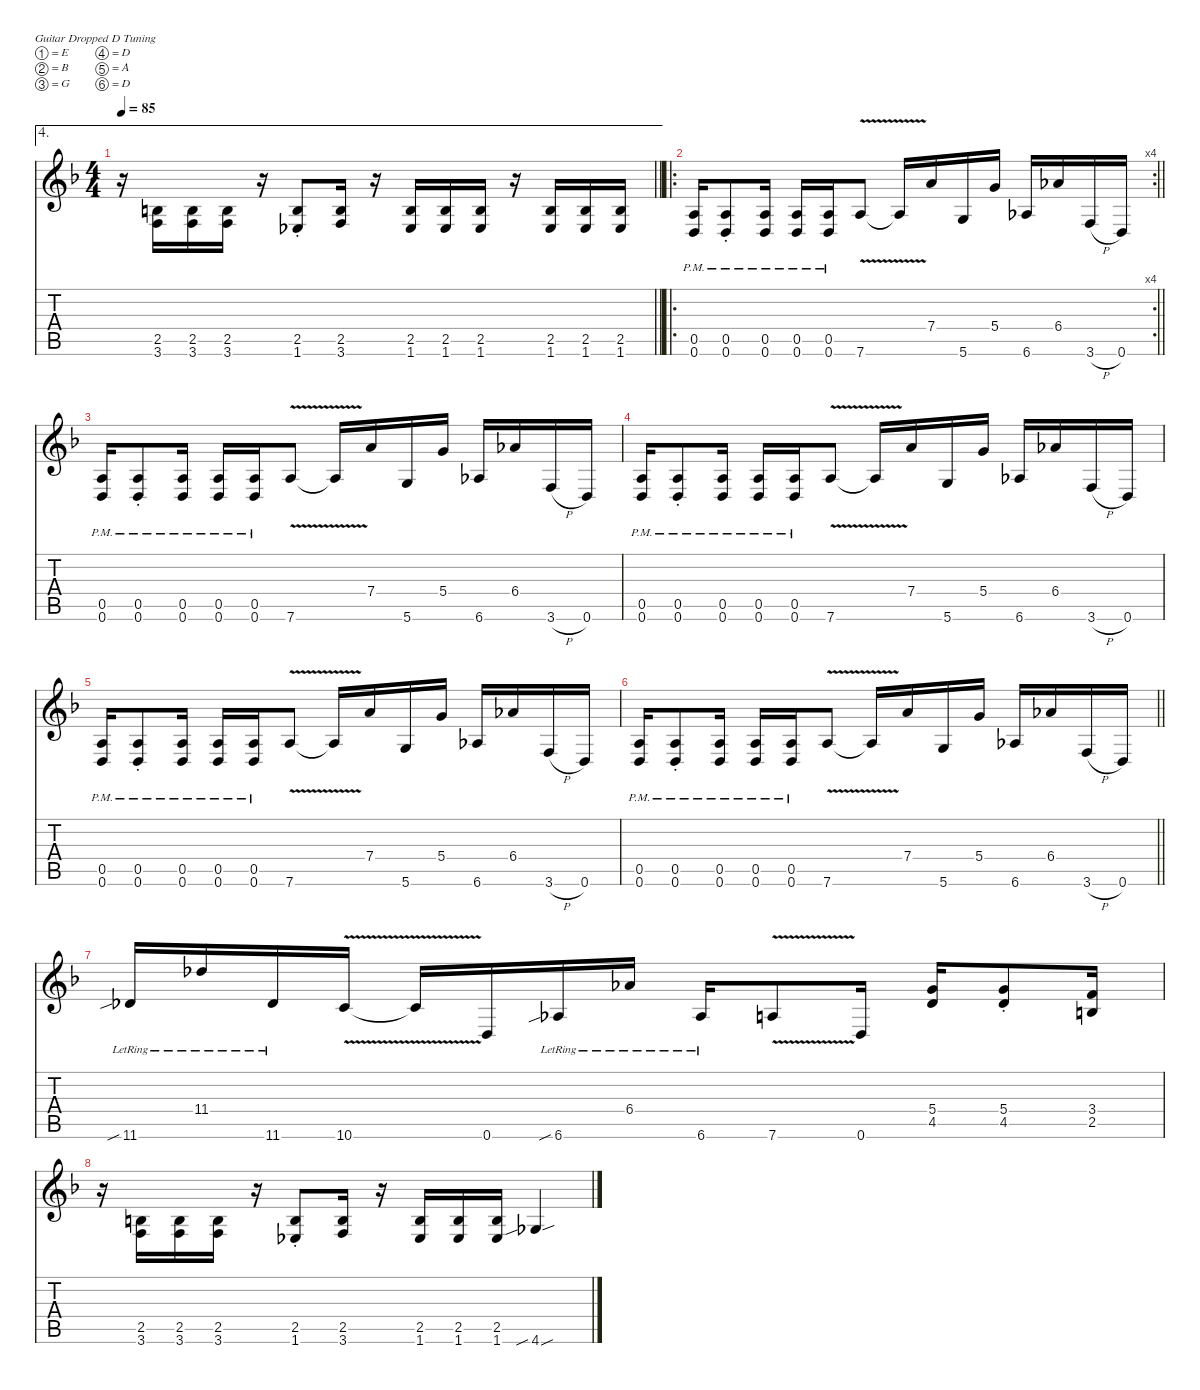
\defaultSystemsLayout 4
\hideDynamics
\bracketExtendMode nobrackets
\singleTrackTrackNamePolicy hidden
\multiTrackTrackNamePolicy hidden
\firstSystemTrackNameMode fullname
\firstSystemTrackNameOrientation horizontal
\otherSystemsTrackNameOrientation horizontal
\track ("Distorted Guitar 2" "dist.guit.") {instrument distortionguitar}
\staff {score tabs}
\tuning (E4 B3 G3 D3 A2 D2)
\ae 4
\ts (4 4)
\tempo 85
\clef g2
\barLineRight lightlight
\ks f
r.16{dy f beam Down} (2.5{acc forcenatural} 3.6{acc forcenatural}).16{beam Up} (2.5{acc forcenatural} 3.6{acc forcenatural}).16{beam Up} (2.5{acc forcenatural} 3.6{acc forcenatural}).16{beam Up} r.16{beam Up} (2.5{st acc forcenatural} 1.6{st acc b}).8{beam Up} (2.5{acc forcenatural} 3.6{acc forcenatural}).16{beam Up} r.16{beam Up} (2.5{acc forcenatural} 1.6{acc b}).16{beam Up} (2.5{acc forcenatural} 1.6{acc b}).16{beam Up} (2.5{acc forcenatural} 1.6{acc b}).16{beam Up} r.16{beam Up} (2.5{acc forcenatural} 1.6{acc b}).16{beam Up} (2.5{acc forcenatural} 1.6{acc b}).16{beam Up} (2.5{acc forcenatural} 1.6{acc b}).16{beam Up} |
\ro
\rc 4
\barLineRight lightlight
(0.5{pm acc forcenatural} 0.6{pm acc forcenatural}).16{beam Up} (0.5{pm st acc forcenatural} 0.6{pm st acc forcenatural}).8{beam Up} (0.5{pm acc forcenatural} 0.6{pm acc forcenatural}).16{beam Up} (0.5{pm acc forcenatural} 0.6{pm acc forcenatural}).16{beam Up} (0.5{pm acc forcenatural} 0.6{pm acc forcenatural}).16{beam Up} 7.6{v acc forcenatural}.8{beam Up} 7.6{v t acc forcenatural}.16{beam Up} 7.4{acc forcenatural}.16{beam Up} 5.6{acc forcenatural}.16{beam Up} 5.4{acc forcenatural}.16{beam Up} 6.6{acc b}.16{beam Up} 6.4{acc b}.16{beam Up} 3.6{h acc forcenatural}.16{beam Up} 0.6{acc forcenatural}.16{beam Up} |
(0.5{pm acc forcenatural} 0.6{pm acc forcenatural}).16{beam Up} (0.5{pm st acc forcenatural} 0.6{pm st acc forcenatural}).8{beam Up} (0.5{pm acc forcenatural} 0.6{pm acc forcenatural}).16{beam Up} (0.5{pm acc forcenatural} 0.6{pm acc forcenatural}).16{beam Up} (0.5{pm acc forcenatural} 0.6{pm acc forcenatural}).16{beam Up} 7.6{v acc forcenatural}.8{beam Up} 7.6{v t acc forcenatural}.16{beam Up} 7.4{acc forcenatural}.16{beam Up} 5.6{acc forcenatural}.16{beam Up} 5.4{acc forcenatural}.16{beam Up} 6.6{acc b}.16{beam Up} 6.4{acc b}.16{beam Up} 3.6{h acc forcenatural}.16{beam Up} 0.6{acc forcenatural}.16{beam Up} |
(0.5{pm acc forcenatural} 0.6{pm acc forcenatural}).16{dy fff beam Up} (0.5{pm st acc forcenatural} 0.6{pm st acc forcenatural}).8{beam Up} (0.5{pm acc forcenatural} 0.6{pm acc forcenatural}).16{beam Up} (0.5{pm acc forcenatural} 0.6{pm acc forcenatural}).16{beam Up} (0.5{pm acc forcenatural} 0.6{pm acc forcenatural}).16{beam Up} 7.6{v acc forcenatural}.8{beam Up} 7.6{v t acc forcenatural}.16{beam Up} 7.4{acc forcenatural}.16{beam Up} 5.6{acc forcenatural}.16{beam Up} 5.4{acc forcenatural}.16{beam Up} 6.6{acc b}.16{beam Up} 6.4{acc b}.16{beam Up} 3.6{h acc forcenatural}.16{beam Up} 0.6{acc forcenatural}.16{beam Up} |
(0.5{pm acc forcenatural} 0.6{pm acc forcenatural}).16{beam Up} (0.5{pm st acc forcenatural} 0.6{pm st acc forcenatural}).8{beam Up} (0.5{pm acc forcenatural} 0.6{pm acc forcenatural}).16{beam Up} (0.5{pm acc forcenatural} 0.6{pm acc forcenatural}).16{beam Up} (0.5{pm acc forcenatural} 0.6{pm acc forcenatural}).16{beam Up} 7.6{v acc forcenatural}.8{beam Up} 7.6{v t acc forcenatural}.16{beam Up} 7.4{acc forcenatural}.16{beam Up} 5.6{acc forcenatural}.16{beam Up} 5.4{acc forcenatural}.16{beam Up} 6.6{acc b}.16{beam Up} 6.4{acc b}.16{beam Up} 3.6{h acc forcenatural}.16{beam Up} 0.6{acc forcenatural}.16{beam Up} |
\barLineRight lightlight
(0.5{pm acc forcenatural} 0.6{pm acc forcenatural}).16{beam Up} (0.5{pm st acc forcenatural} 0.6{pm st acc forcenatural}).8{beam Up} (0.5{pm acc forcenatural} 0.6{pm acc forcenatural}).16{beam Up} (0.5{pm acc forcenatural} 0.6{pm acc forcenatural}).16{beam Up} (0.5{pm acc forcenatural} 0.6{pm acc forcenatural}).16{beam Up} 7.6{v acc forcenatural}.8{beam Up} 7.6{v t acc forcenatural}.16{beam Up} 7.4{acc forcenatural}.16{beam Up} 5.6{acc forcenatural}.16{beam Up} 5.4{acc forcenatural}.16{beam Up} 6.6{acc b}.16{beam Up} 6.4{acc b}.16{beam Up} 3.6{h acc forcenatural}.16{beam Up} 0.6{acc forcenatural}.16{beam Up} |
11.6{sib lr acc b}.16{beam Up} 11.4{lr acc b}.16{beam Up} 11.6{lr acc b}.16{beam Up} 10.6{v acc forcenatural}.16{beam Up} 10.6{v t acc forcenatural}.16{beam Up} 0.6{acc forcenatural}.16{beam Up} 6.6{sib lr acc b}.16{beam Up} 6.4{lr acc b}.16{beam Up} 6.6{lr acc b}.16{beam Up} 7.6{v acc forcenatural}.8{beam Up} 0.6{acc forcenatural}.16{beam Up} (5.4{acc forcenatural} 4.5{acc b}).16{beam Up} (5.4{st acc forcenatural} 4.5{st acc b}).8{beam Up} (3.4{acc forcenatural} 2.5{acc forcenatural}).16{beam Up} |
r.16{beam Down} (2.5{acc forcenatural} 3.6{acc forcenatural}).16{beam Up} (2.5{acc forcenatural} 3.6{acc forcenatural}).16{beam Up} (2.5{acc forcenatural} 3.6{acc forcenatural}).16{beam Up} r.16{beam Up} (2.5{st acc forcenatural} 1.6{st acc b}).8{beam Up} (2.5{acc forcenatural} 3.6{acc forcenatural}).16{beam Up} r.16{beam Up} (2.5{acc forcenatural} 1.6{acc b}).16{beam Up} (2.5{acc forcenatural} 1.6{acc b}).16{beam Up} (2.5{acc forcenatural} 1.6{acc b}).16{beam Up} 4.6{sib sou acc b}.4{beam Up}
